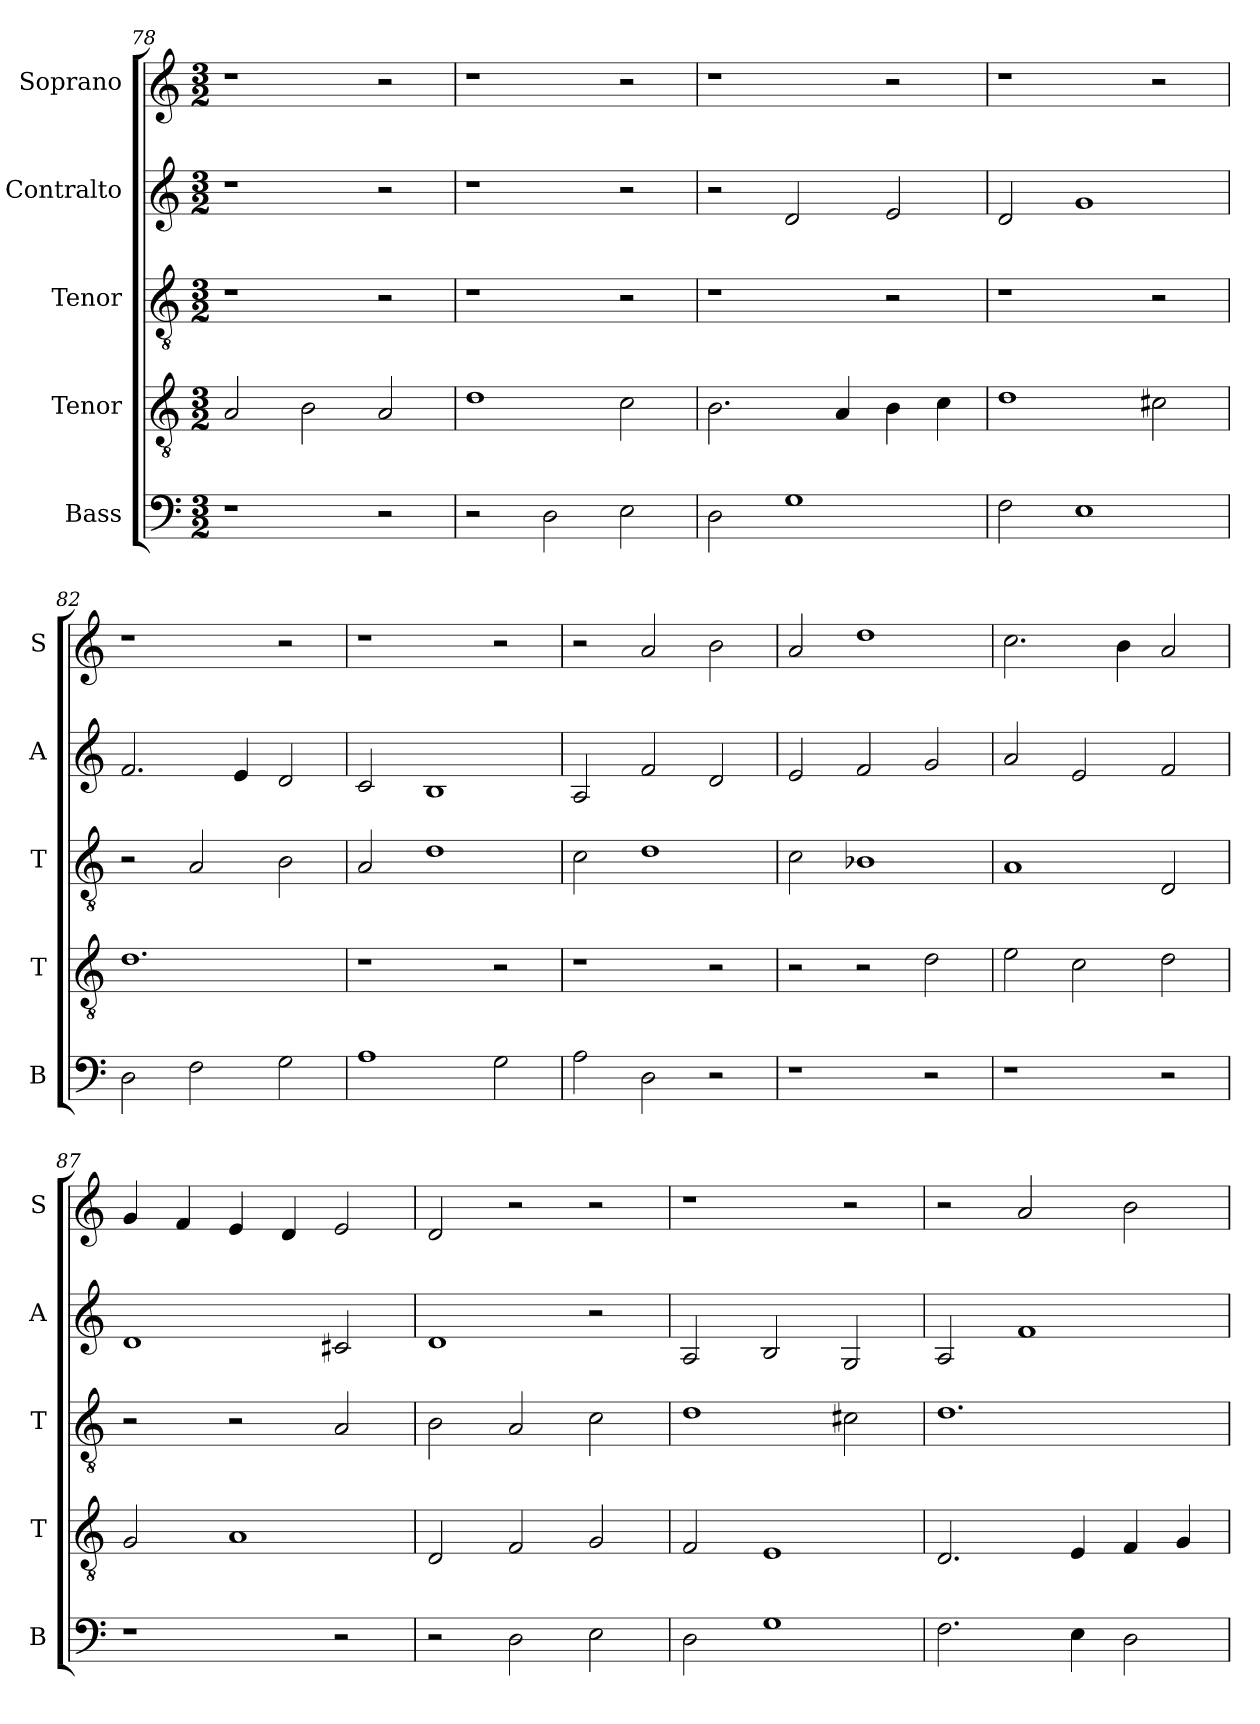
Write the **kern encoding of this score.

**kern	**kern	**kern	**kern	**kern
*part5	*part4	*part3	*part2	*part1
*staff5	*staff4	*staff3	*staff2	*staff1
*I"Bass	*I"Tenor	*I"Tenor	*I"Contralto	*I"Soprano
*I'B	*I'T	*I'T	*I'A	*I'S
*clefF4	*clefGv2	*clefGv2	*clefG2	*clefG2
*k[]	*k[]	*k[]	*k[]	*k[]
*D:dor	*D:dor	*D:dor	*D:dor	*D:dor
*M3/2	*M3/2	*M3/2	*M3/2	*M3/2
=78	=78	=78	=78	=78
1r	2A	1r	1r	1r
.	2B	.	.	.
2r	2A	2r	2r	2r
=79	=79	=79	=79	=79
2r	1d	1r	1r	1r
2D	.	.	.	.
2E	2c	2r	2r	2r
=80	=80	=80	=80	=80
2D	2.B	1r	2r	1r
1G	.	.	2d	.
.	4A	.	.	.
.	4B	2r	2e	2r
.	4c	.	.	.
=81	=81	=81	=81	=81
2F	1d	1r	2d	1r
1E	.	.	1g	.
.	2c#X	2r	.	2r
=82	=82	=82	=82	=82
2D	1.d	2r	2.f	1r
2F	.	2A	.	.
.	.	.	4e	.
2G	.	2B	2d	2r
=83	=83	=83	=83	=83
1A	1r	2A	2c	1r
.	.	1d	1B	.
2G	2r	.	.	2r
=84	=84	=84	=84	=84
2A	1r	2c	2A	2r
2D	.	1d	2f	2a
2r	2r	.	2d	2b
=85	=85	=85	=85	=85
1r	2r	2c	2e	2a
.	2r	1B-X	2f	1dd
2r	2d	.	2g	.
=86	=86	=86	=86	=86
1r	2e	1A	2a	2.cc
.	2c	.	2e	.
.	.	.	.	4b
2r	2d	2D	2f	2a
=87	=87	=87	=87	=87
1r	2G	2r	1d	4g
.	.	.	.	4f
.	1A	2r	.	4e
.	.	.	.	4d
2r	.	2A	2c#X	2e
=88	=88	=88	=88	=88
2r	2D	2B	1d	2d
2D	2F	2A	.	2r
2E	2G	2c	2r	2r
=89	=89	=89	=89	=89
2D	2F	1d	2A	1r
1G	1E	.	2B	.
.	.	2c#X	2G	2r
=90	=90	=90	=90	=90
2.F	2.D	1.d	2A	2r
.	.	.	1f	2a
4E	4E	.	.	.
2D	4F	.	.	2b
.	4G	.	.	.
=	=	=	=	=
*-	*-	*-	*-	*-
